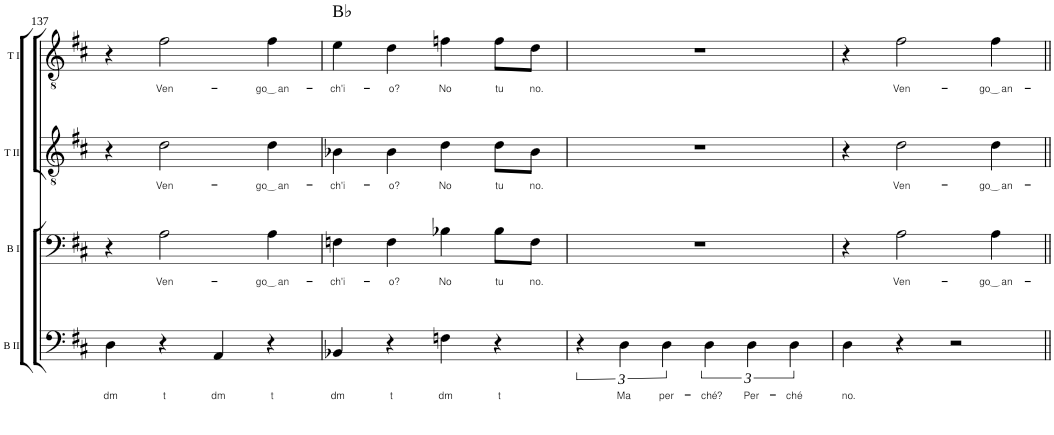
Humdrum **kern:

**kern	**text	**kern	**text	**kern	**text	**kern	**text	**harte
*part4	*part4	*part3	*part3	*part2	*part2	*part1	*part1	*part1
*staff4	*staff4	*staff3	*staff3	*staff2	*staff2	*staff1	*staff1	*
*I"Bas II	*	*I"Bass I	*	*I"Tenor II	*	*I"Tenor I	*	*
*I'B II	*	*I'B I	*	*I'T II	*	*I'T I	*	*
!!LO:PB:g=z
*clefF4	*	*clefF4	*	*clefGv2	*	*clefGv2	*	*
*k[f#c#]	*	*k[f#c#]	*	*k[f#c#]	*	*k[f#c#]	*	*
*M4/4	*	*M4/4	*	*M4/4	*	*M4/4	*	*
=137	=137	=137	=137	=137	=137	=137	=137	=137
!	!LO:LY:b	!	!	!	!	!	!	!
4D\	dm	4r	.	4r	.	4r	.	.
!	!LO:LY:b	!	!LO:LY:b	!	!LO:LY:b	!	!LO:LY:b	!
4r	t	2A\	Ven-	2d\	Ven-	2f#\	Ven-	.
!	!LO:LY:b	!	!	!	!	!	!	!
4AA/	dm	.	.	.	.	.	.	.
!	!LO:LY:b	!	!LO:LY:b	!	!LO:LY:b	!	!LO:LY:b	!
4r	t	4A\	go an	4d\	go an	4f#\	go an	.
=138	=138	=138	=138	=138	=138	=138	=138	=138
!	!LO:LY:b	!	!LO:LY:b	!	!LO:LY:b	!	!LO:LY:b	!
4BB-X/	dm	4Fn\	-ch'i-	4B-X\	-ch'i-	4e\	-ch'i-	Bb:maj
!	!LO:LY:b	!	!LO:LY:b	!	!LO:LY:b	!	!LO:LY:b	!
4r	t	4F\	-o?	4B-\	-o?	4d\	-o?	.
!	!LO:LY:b	!	!LO:LY:b	!	!LO:LY:b	!	!LO:LY:b	!
4Fn\	dm	4B-X\	No	4d\	No	4fn\	No	.
!	!LO:LY:b	!	!LO:LY:b	!	!LO:LY:b	!	!LO:LY:b	!
4r	t	8B-\L	tu	8d\L	tu	8f\L	tu	.
!	!	!	!LO:LY:b	!	!LO:LY:b	!	!LO:LY:b	!
.	.	8F\J	no.	8B-\J	no.	8d\J	no.	.
=139	=139	=139	=139	=139	=139	=139	=139	=139
6r	.	1r	.	1r	.	1r	.	.
!	!LO:LY:b	!	!	!	!	!	!	!
6D\	Ma	.	.	.	.	.	.	.
!	!LO:LY:b	!	!	!	!	!	!	!
6D\	per-	.	.	.	.	.	.	.
!	!LO:LY:b	!	!	!	!	!	!	!
6D\	-ché?	.	.	.	.	.	.	.
!	!LO:LY:b	!	!	!	!	!	!	!
6D\	Per-	.	.	.	.	.	.	.
!	!LO:LY:b	!	!	!	!	!	!	!
6D\	-ché	.	.	.	.	.	.	.
=140	=140	=140	=140	=140	=140	=140	=140	=140
!	!LO:LY:b	!	!	!	!	!	!	!
4D\	no.	4r	.	4r	.	4r	.	.
!	!	!	!LO:LY:b	!	!LO:LY:b	!	!LO:LY:b	!
4r	.	2A\	Ven-	2d\	Ven-	2f#\	Ven-	.
2r	.	.	.	.	.	.	.	.
!	!	!	!LO:LY:b	!	!LO:LY:b	!	!LO:LY:b	!
.	.	4A\	go an	4d\	go an	4f#\	go an	.
=||	=||	=||	=||	=||	=||	=||	=||	=||
*-	*-	*-	*-	*-	*-	*-	*-	*-
